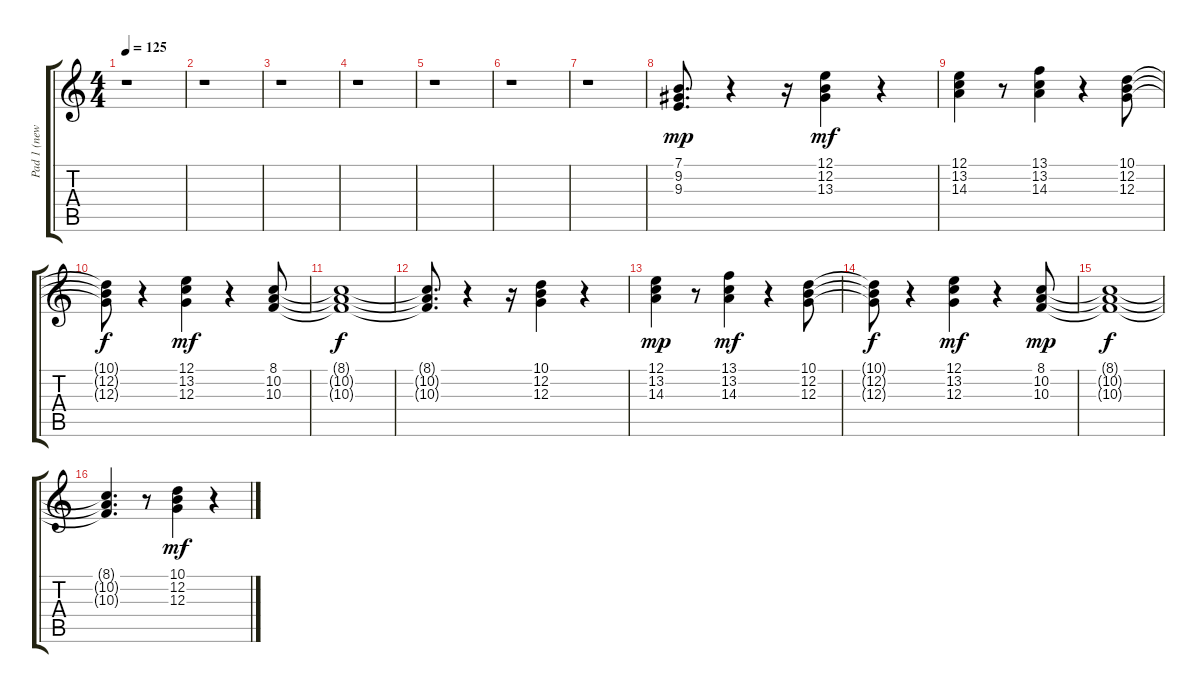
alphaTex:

\track ("Pad 1 (new age)" "Pad 1 (new") {instrument pad1newage}
\staff {score tabs}
\tuning (E4 B3 G3 D3 A2 E2) {hide}
\ts (4 4)
\tempo 125
\clef g2
\ks c
r.1{dy f} |
r.1 |
r.1 |
r.1 |
r.1 |
r.1 |
r.1 |
(7.1 9.2 9.3).8{d dy mp} r.4 r.16 (12.1 12.2 13.3).4{dy mf} r.4 |
(12.1 13.2 14.3).4 r.8 (13.1 13.2 14.3).4 r.4 (10.1 12.2 12.3).8 |
(10.1{t} 12.2{t} 12.3{t}).8{dy f} r.4 (12.1 13.2 12.3).4{dy mf} r.4 (8.1 10.2 10.3).8 |
(8.1{t} 10.2{t} 10.3{t}).1{dy f} |
(8.1{t} 10.2{t} 10.3{t}).8{d} r.4 r.16 (10.1 12.2 12.3).4 r.4 |
(12.1 13.2 14.3).4{dy mp} r.8 (13.1 13.2 14.3).4{dy mf} r.4 (10.1 12.2 12.3).8 |
(10.1{t} 12.2{t} 12.3{t}).8{dy f} r.4 (12.1 13.2 12.3).4{dy mf} r.4 (8.1 10.2 10.3).8{dy mp} |
(8.1{t} 10.2{t} 10.3{t}).1{dy f} |
(8.1{t} 10.2{t} 10.3{t}).4{d} r.8 (10.1 12.2 12.3).4{dy mf} r.4
